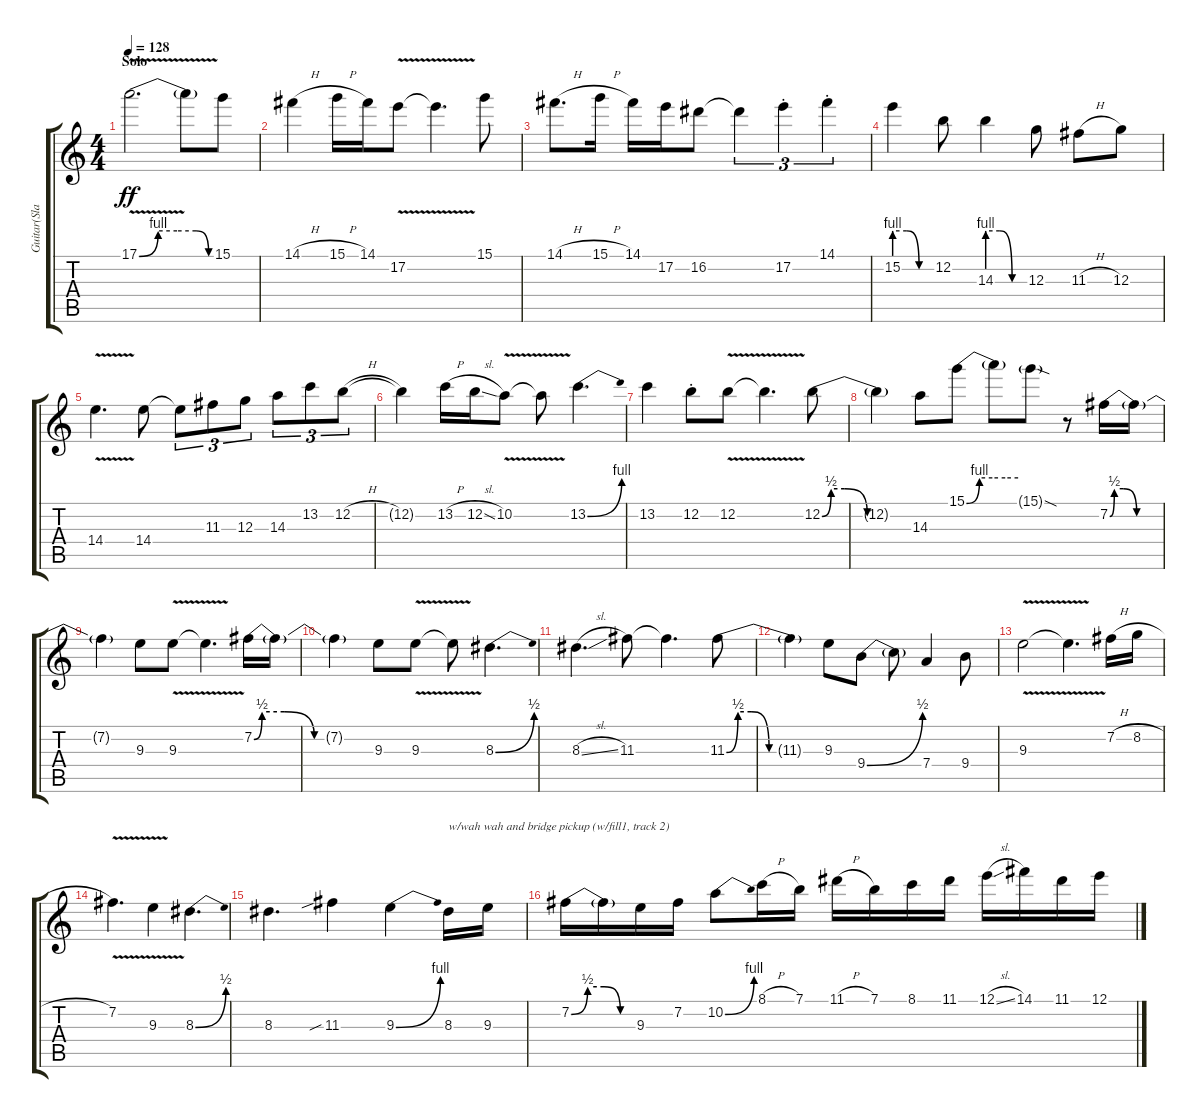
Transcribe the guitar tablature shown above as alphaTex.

\track ("Guitar(Slash)" "Guitar(Sla") {instrument overdrivenguitar}
\staff {score tabs}
\tuning (E4 B3 G3 D3 A2 E2) {hide}
\ts (4 4)
\section ("" "Solo")
\tempo 128
\clef g2
\ks c
17.1{be (custom 0 0 15 4 30 4 45 4 55 0 60 0) v}.2{d dy ff instrument overdrivenguitar} 17.1{t}.8 15.1.8 |
14.1{h}.4 15.1{h}.16 14.1.16 17.2{v}.8 17.2{t}.4{d} 15.1.8 |
14.1{h}.8{d} 15.1{h}.16 14.1.16 17.2.16 16.2.8 16.2{t}.4{tu (3 2)} 17.2{st}.4{tu (3 2)} 14.1{st}.4{tu (3 2)} |
15.2{be (custom 0 4 20 4 40 0 60 0)}.4 12.2.8 14.3{be (custom 0 4 20 4 40 0 60 0)}.4 12.3.8 11.3{h}.8 12.3.8 |
14.4{v}.4{d} 14.4.8 14.4{t}.8{tu (3 2)} 11.3.8{tu (3 2)} 12.3.8{tu (3 2)} 14.3.8{tu (3 2)} 13.2.8{tu (3 2)} 12.2{h}.8{tu (3 2)} |
12.2{t}.4 13.2{h}.16 12.2{sl}.16 10.2{v}.8 10.2{t}.8 13.2{be (bend 0 0 60 4)}.4{d} |
13.2.4 12.2{st}.8 12.2{v}.8 12.2{t}.4{d} 12.2{be (custom 0 0 6 2 15 2 30 0 45 0 60 0)}.8 |
12.2{t}.4 14.3.8 15.1{be (custom 0 0 15 4 30 4 45 4 60 4)}.8 15.1{t}.8 15.1{sod g}.8 r.8 7.2{be (custom 0 0 5 2 15 2 30 0 45 0 60 0)}.16 7.2{t}.16 |
7.2{t}.4 9.3.8 9.3{v}.8 9.3{t}.4{d} 7.2{be (custom 0 0 4 2 15 2 30 0 45 0 60 0)}.16 7.2{t}.16 |
7.2{t}.4 9.3.8 9.3{v}.8 9.3{t}.8 8.3{be (bend 0 0 60 2)}.4{d} |
8.3{sl}.4{d} 11.3.8 11.3{t}.4{d} 11.3{be (custom 0 0 7 2 15 2 26 0 45 0 60 0)}.8 |
11.3{t}.4 9.3.8 9.4{be (bend 0 0 60 2)}.8 9.4{t}.8 7.4.4 9.4.8 |
9.3{v}.2 9.3{t}.4{d} 7.2{h}.16 8.2{h}.16 |
7.2{v}.4{d} 9.3{v}.4 8.3{be (bend 0 0 60 2)}.4{d} |
8.3.4{d} 11.3{sib}.4 9.3{be (bend 0 0 60 4)}.4 8.3.16{txt "w/wah wah and bridge pickup (w/fill1, track 2)"} 9.3.16 |
7.2{be (custom 0 0 15 2 30 2 45 0 60 0)}.16 7.2{t}.16 9.3.16 7.2.16 10.2{be (bend 0 0 60 4)}.8 8.1{h}.16 7.1.16 11.1{h}.16 7.1.16 8.1.16 11.1.16 12.1{sl}.16 14.1.16 11.1.16 12.1.16
